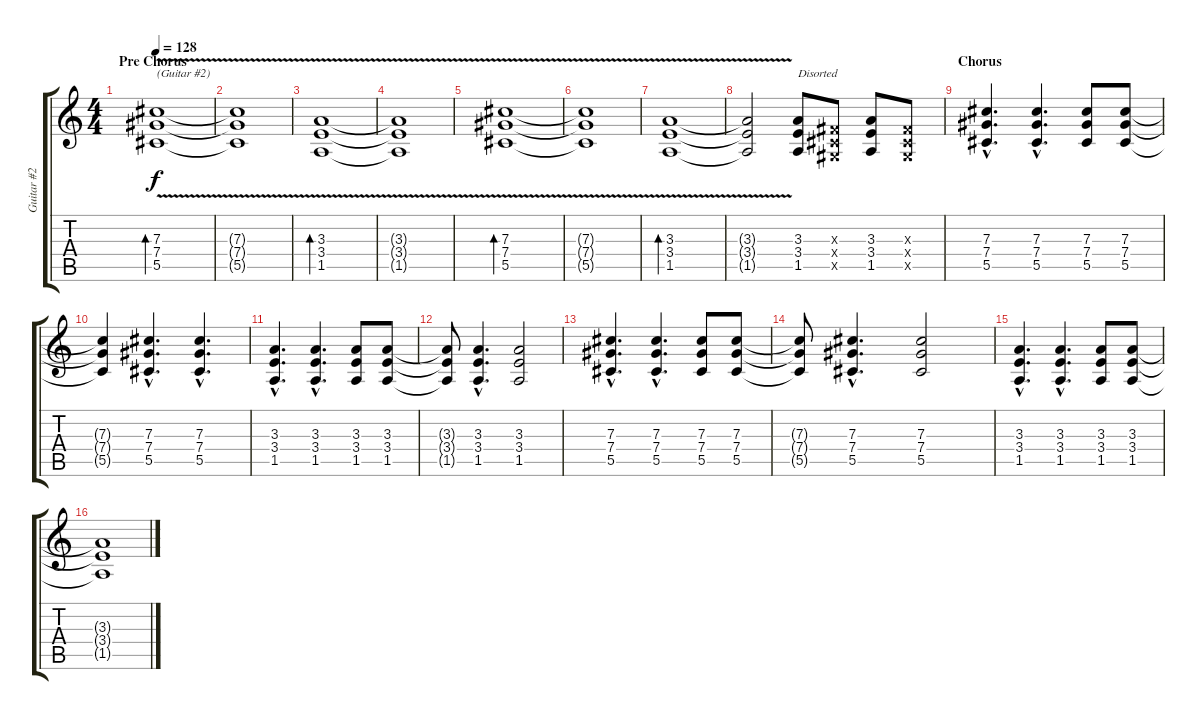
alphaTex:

\track ("Guitar #2 - Shaun Morgan" "Guitar #2 ") {instrument electricguitarclean}
\staff {score tabs}
\tuning (Eb4 Bb3 Gb3 Db3 Ab2 Db2) {hide}
\ts (4 4)
\section ("" "Pre Chorus")
\tempo 128
\clef g2
\ks c
(7.3{v} 7.4{v} 5.5{v}).1{bd 120 txt "(Guitar #2)" dy f} |
(7.3{t} 7.4{t} 5.5{t}).1 |
(3.3{v} 3.4{v} 1.5{v}).1{bd 120} |
(3.3{t} 3.4{t} 1.5{t}).1 |
(7.3{v} 7.4{v} 5.5{v}).1{bd 120} |
(7.3{t} 7.4{t} 5.5{t}).1 |
(3.3{v} 3.4{v} 1.5{v}).1{bd 120} |
(3.3{t} 3.4{t} 1.5{t}).2 (3.3 3.4 1.5).8{txt "Disorted" instrument distortionguitar} (0.3{x} 0.4{x} 0.5{x}).8 (3.3 3.4 1.5).8 (0.3{x} 0.4{x} 0.5{x}).8 |
\section ("" "Chorus")
(7.3{hac} 7.4{hac} 5.5{hac}).4{d} (7.3{hac} 7.4{hac} 5.5{hac}).4{d} (7.3 7.4 5.5).8 (7.3 7.4 5.5).8 |
(7.3{t} 7.4{t} 5.5{t}).4 (7.3{hac} 7.4{hac} 5.5{hac}).4{d} (7.3{hac} 7.4{hac} 5.5{hac}).4{d} |
(3.3{hac} 3.4{hac} 1.5{hac}).4{d} (3.3{hac} 3.4{hac} 1.5{hac}).4{d} (3.3 3.4 1.5).8 (3.3 3.4 1.5).8 |
(3.3{t} 3.4{t} 1.5{t}).8 (3.3{hac} 3.4{hac} 1.5{hac}).4{d} (3.3 3.4 1.5).2 |
(7.3{hac} 7.4{hac} 5.5{hac}).4{d} (7.3{hac} 7.4{hac} 5.5{hac}).4{d} (7.3 7.4 5.5).8 (7.3 7.4 5.5).8 |
(7.3{t} 7.4{t} 5.5{t}).8 (7.3{hac} 7.4{hac} 5.5{hac}).4{d} (7.3 7.4 5.5).2 |
(3.3{hac} 3.4{hac} 1.5{hac}).4{d} (3.3{hac} 3.4{hac} 1.5{hac}).4{d} (3.3 3.4 1.5).8 (3.3 3.4 1.5).8 |
(3.3{t} 3.4{t} 1.5{t}).1
